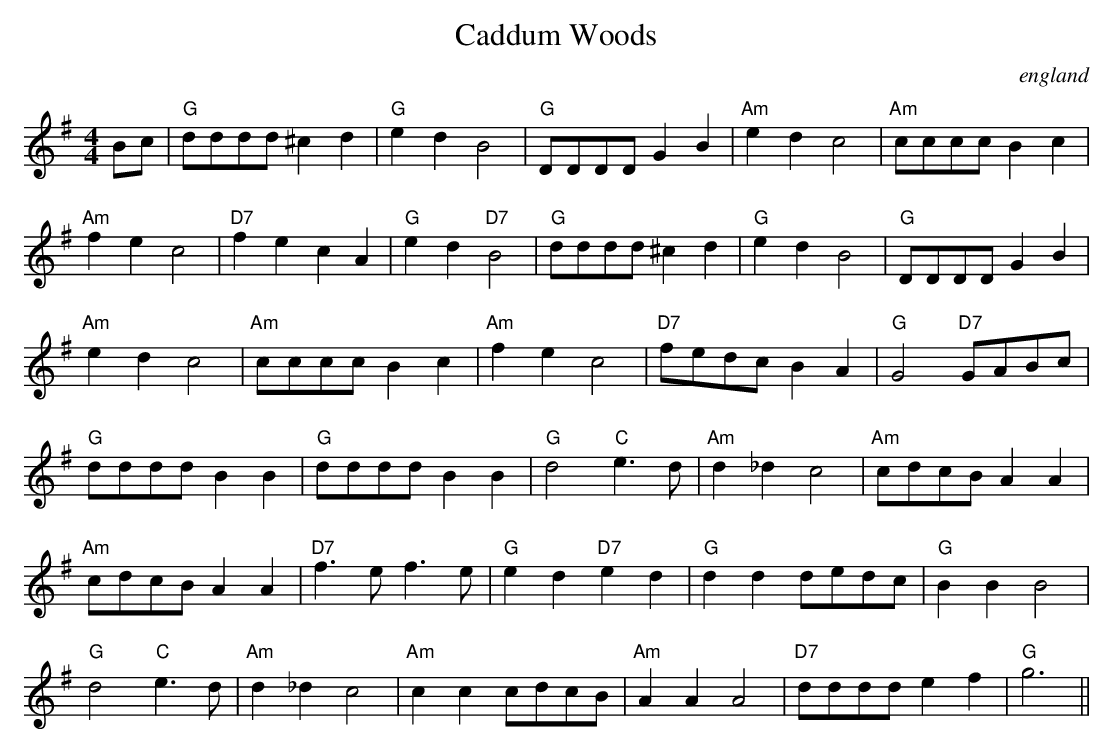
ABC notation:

X:1
T:Caddum Woods
O:england
M:4/4
L:1/4
K:G
B/2c/2|"G"d/2d/2d/2d/2 ^cd|"G"ed B2|"G"D/2D/2D/2D/2 GB|"Am"ed c2|\
"Am"c/2c/2c/2c/2 Bc|
"Am"fe c2|"D7"fe cA|"G"ed "D7"B2|"G"d/2d/2d/2d/2 ^cd|"G"ed B2|\
"G"D/2D/2D/2D/2 GB|
"Am"ed c2|"Am"c/2c/2c/2c/2 Bc|"Am"fe c2|"D7"f/2e/2d/2c/2 BA|\
"G"G2 "D7"G/2A/2B/2c/2|
"G"d/2d/2d/2d/2 BB|"G"d/2d/2d/2d/2 BB|"G"d2 "C"e3/2d/2|"Am"d_d c2|\
"Am"c/2d/2c/2B/2 AA|
"Am"c/2d/2c/2B/2 AA|"D7"f3/2e/2 f3/2e/2|"G"ed "D7"ed|"G"dd d/2e/2d/2c/2|\
"G"BB B2|
"G"d2 "C"e3/2d/2|"Am"d_d c2|"Am"cc c/2d/2c/2B/2|"Am"AA A2|"D7"d/2d/2d/2d/2 ef|\
"G"g3||
